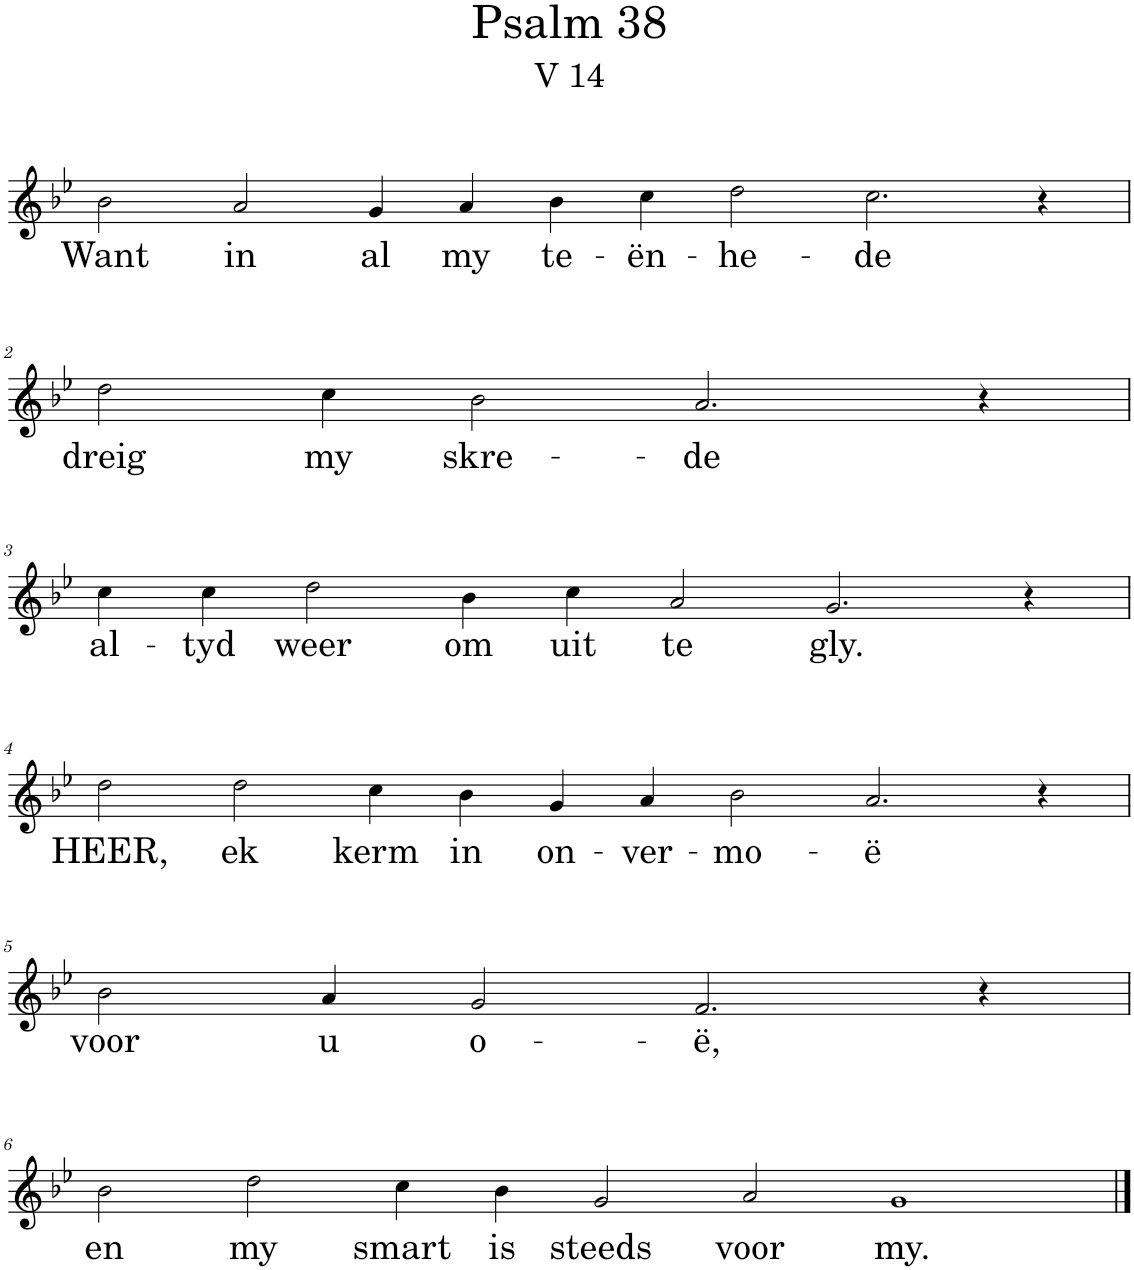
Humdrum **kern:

**kern	**text
*part1	*part1
*staff1	*staff1
*I"Pipe Organ	*
*I'Org.	*
*clefG2	*
*k[b-e-]	*
*M14/4	*
=1	=1
!	!LO:LY:b
2b-\	Want
!	!LO:LY:b
2a/	in
!	!LO:LY:b
4g/	al
!	!LO:LY:b
4a/	my
!	!LO:LY:b
4b-\	te-
!	!LO:LY:b
4cc\	-ën-
!	!LO:LY:b
2dd\	-he-
!	!LO:LY:b
2.cc\	-de
4r	.
!!LO:LB:g=z
=2	=2
*M9/4	*
!	!LO:LY:b
2dd\	dreig
!	!LO:LY:b
4cc\	my
!	!LO:LY:b
2b-\	skre-
!	!LO:LY:b
2.a/	-de
4r	.
!!LO:LB:g=z
=3	=3
*M12/4	*
!	!LO:LY:b
4cc\	al-
!	!LO:LY:b
4cc\	-tyd
!	!LO:LY:b
2dd\	weer
!	!LO:LY:b
4b-\	om
!	!LO:LY:b
4cc\	uit
!	!LO:LY:b
2a/	te
!	!LO:LY:b
2.g/	gly.
4r	.
!!LO:LB:g=z
=4	=4
*M14/4	*
!	!LO:LY:b
2dd\	HEER,
!	!LO:LY:b
2dd\	ek
!	!LO:LY:b
4cc\	kerm
!	!LO:LY:b
4b-\	in
!	!LO:LY:b
4g/	on-
!	!LO:LY:b
4a/	-ver-
!	!LO:LY:b
2b-\	-mo-
!	!LO:LY:b
2.a/	-ë
4r	.
!!LO:LB:g=z
=5	=5
*M9/4	*
!	!LO:LY:b
2b-\	voor
!	!LO:LY:b
4a/	u
!	!LO:LY:b
2g/	o-
!	!LO:LY:b
2.f/	-ë,
4r	.
!!LO:LB:g=z
=6	=6
*M14/4	*
!	!LO:LY:b
2b-\	en
!	!LO:LY:b
2dd\	my
!	!LO:LY:b
4cc\	smart
!	!LO:LY:b
4b-\	is
!	!LO:LY:b
2g/	steeds
!	!LO:LY:b
2a/	voor
!	!LO:LY:b
1g	my.
==	==
*-	*-
